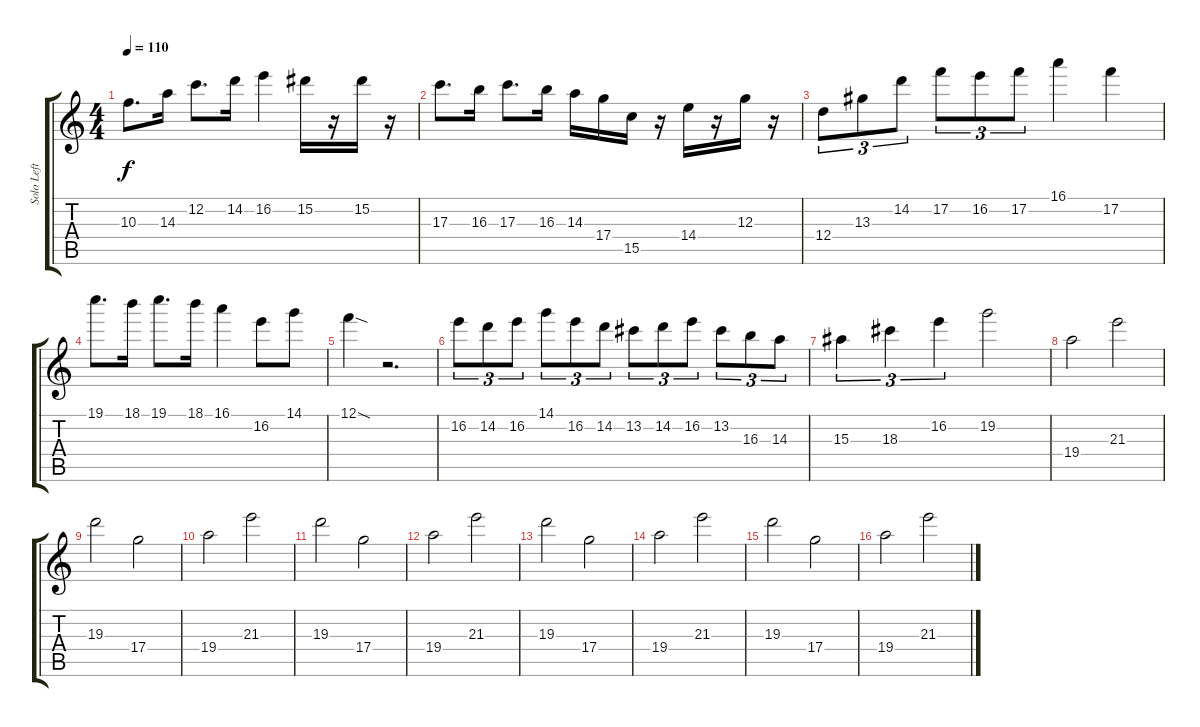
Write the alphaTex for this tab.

\track ("Solo Left" "Solo Left") {instrument distortionguitar}
\staff {score tabs}
\tuning (F4 C4 G3 D3 A2 E2) {hide}
\ts (4 4)
\tempo 110
\clef g2
\ks c
10.3.8{d dy f} 14.3.16 12.2.8{d} 14.2.16 16.2.4 15.2.16 r.16 15.2.16 r.16 |
17.3.8{d} 16.3.16 17.3.8{d} 16.3.16 14.3.16 17.4.16 15.5.16 r.16 14.4.16 r.16 12.3.16 r.16 |
12.4.8{tu (3 2)} 13.3.8{tu (3 2)} 14.2.8{tu (3 2)} 17.2.8{tu (3 2)} 16.2.8{tu (3 2)} 17.2.8{tu (3 2)} 16.1.4 17.2.4 |
19.1.8{d} 18.1.16 19.1.8{d} 18.1.16 16.1.4 16.2.8 14.1.8 |
12.1{sod}.4 r.2{d} |
16.2.8{tu (3 2)} 14.2.8{tu (3 2)} 16.2.8{tu (3 2)} 14.1.8{tu (3 2)} 16.2.8{tu (3 2)} 14.2.8{tu (3 2)} 13.2.8{tu (3 2)} 14.2.8{tu (3 2)} 16.2.8{tu (3 2)} 13.2.8{tu (3 2)} 16.3.8{tu (3 2)} 14.3.8{tu (3 2)} |
15.3.4{tu (3 2)} 18.3.4{tu (3 2)} 16.2.4{tu (3 2)} 19.2.2 |
19.4.2 21.3.2 |
19.3.2 17.4.2 |
19.4.2 21.3.2 |
19.3.2 17.4.2 |
19.4.2 21.3.2 |
19.3.2 17.4.2 |
19.4.2 21.3.2 |
19.3.2 17.4.2 |
19.4.2 21.3.2
